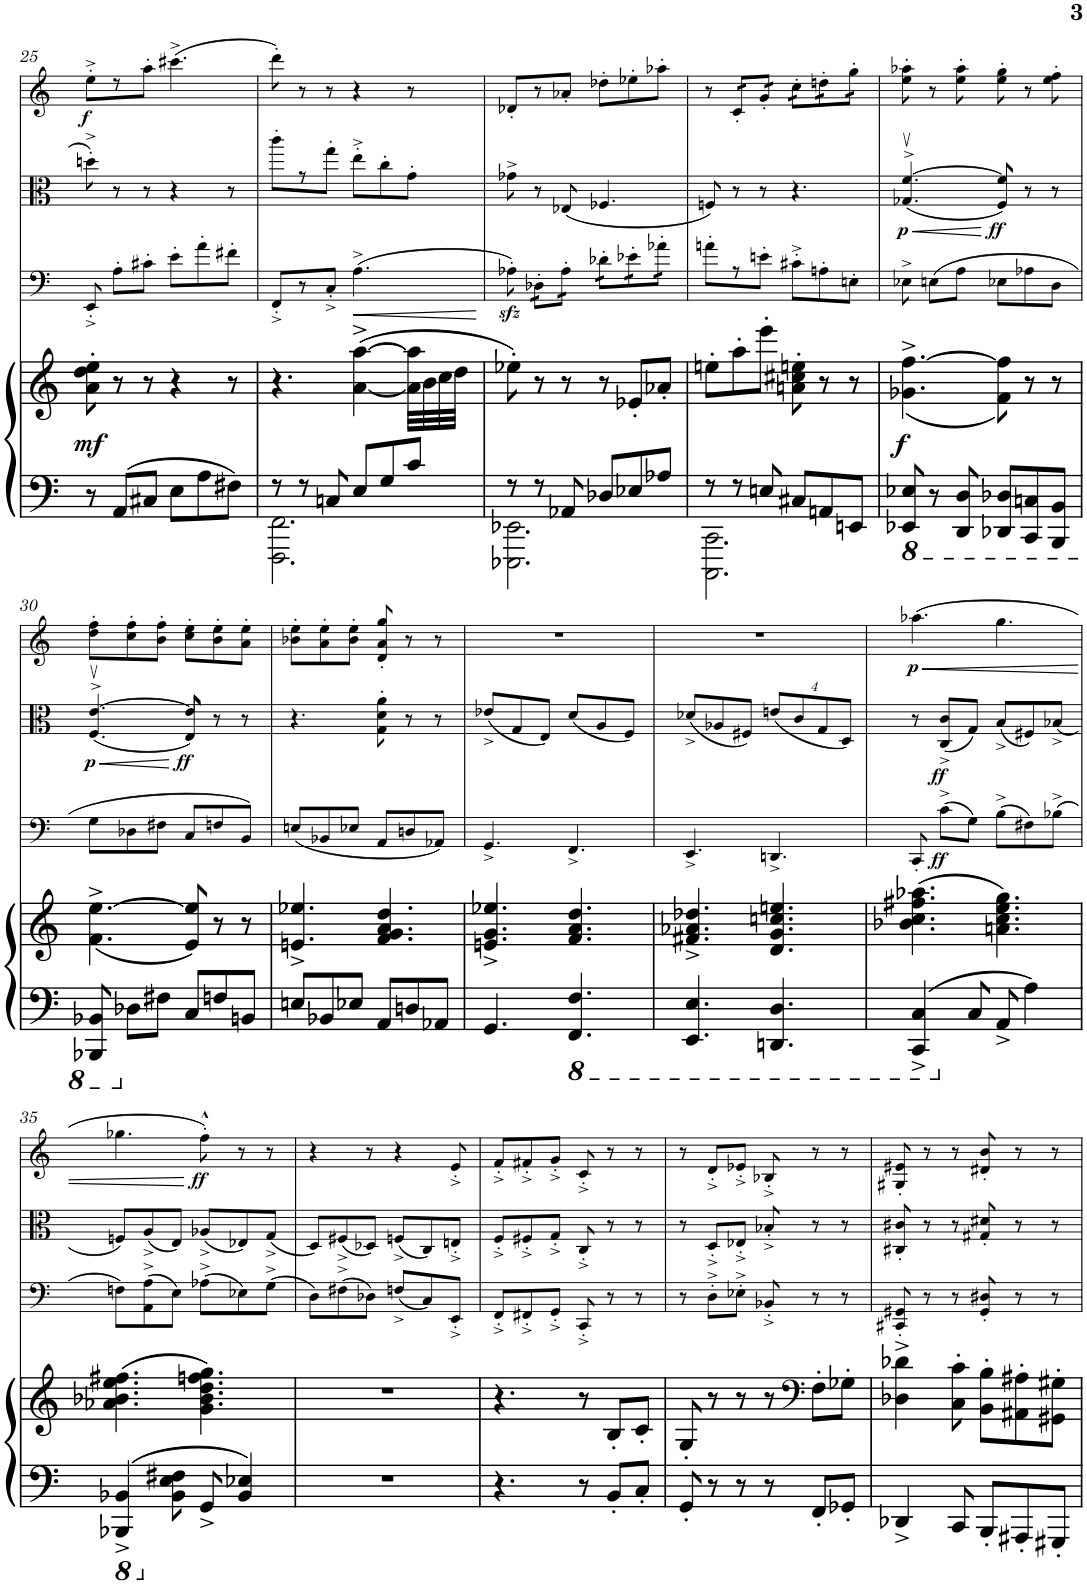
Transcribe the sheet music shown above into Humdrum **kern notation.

**kern	**kern	**dynam	**kern	**dynam	**kern	**dynam	**kern	**dynam
*part4	*part4	*part4	*part3	*part3	*part2	*part2	*part1	*part1
*staff5	*staff4	*staff4/5	*staff3	*staff3	*staff2	*staff2	*staff1	*staff1
*I"Piano	*	*	*I"Cello	*	*I"Viola	*	*I"Violin	*
*I'Pno	*	*	*	*	*	*	*	*
!!LO:PB:g=z
*clefF4	*clefG2	*	*clefF4	*	*clefC3	*	*clefG2	*
*k[]	*k[]	*	*k[]	*	*k[]	*	*k[]	*
*M6/8	*M6/8	*	*M6/8	*	*M6/8	*	*M6/8	*
=25	=25	=25	=25	=25	=25	=25	=25	=25
!	!	!LO:DY:b	!	!	!	!	!	!LO:DY:b
8r	8a\' 8dd\' 8ee\'	mf	8EE'^/	.	8ddn'^\	.	8ee'^\L	f
8AA/L	8r	.	8A'\L	.	8r	.	8r	.
8C#X/J	8r	.	8c#X'\J	.	8r	.	8aa'\J	.
8E\L	4r	.	8e'\L	.	4r	.	(4.ccc#X^\	.
8A\	.	.	8a'\	.	.	.	.	.
8F#X\J	8r	.	8f#X'\J	.	8r	.	.	.
=26	=26	=26	=26	=26	=26	=26	=26	=26
*^	*	*	*	*	*	*	*	*
8r	2.FFF\ 2.FF\	4.r	.	8FF'^/L	.	8ccc'\L	.	8ddd'\)	.
8r	.	.	.	8r	.	8r	.	8r	.
8Cn/	.	.	.	8C'^/J	.	8gg'\J	.	8r	.
!	!	!	!	!	!LO:HP:b	!	!	!	!
8E/L	.	([4a\^ [4aa\^	.	(4.A^\	<	8ee'^\L	.	4r	.
8G/	.	.	.	.	.	8cc'\	.	.	.
8c/J	.	32a\] 32aa\]LLL	.	.	.	8g'\J	.	8r	.
.	.	32b\	.	.	.	.	.	.	.
.	.	32cc\	.	.	.	.	.	.	.
.	.	32dd\JJJ	.	.	.	.	.	.	.
*v	*v	*	*	*	*	*	*	*	*
.	.	.	.	[	.	.	.	.
=27	=27	=27	=27	=27	=27	=27	=27	=27
*^	*	*	*	*	*	*	*	*
8r	2.EEE-X\ 2.EE-X\	8ee-X'\)	.	8A-Xzz<'\)	.	8g-X^\	.	8d-X'/L	.
*	*	*	*	*tremolo	*	*	*	*	*
8r	.	8r	.	16D-X'\LL	.	8r	.	8r	.
.	.	.	.	16D-X'\	.	.	.	.	.
8AA-X/	.	8r	.	16A-'\	.	(8E-X/	.	8a-X'/J	.
.	.	.	.	16A-'\JJ	.	.	.	.	.
8D-X/L	.	8r	.	16d-X'\LL	.	4.F-X/	.	8dd-X'\L	.
.	.	.	.	16d-X'\	.	.	.	.	.
8E-X/	.	8e-X'/L	.	16e-X'\	.	.	.	8ee-X'\	.
.	.	.	.	16e-X'\	.	.	.	.	.
8A-X/J	.	8a-X'/J	.	16a-X'\	.	.	.	8aa-X'\J	.
.	.	.	.	16a-X'\JJ	.	.	.	.	.
*	*	*	*	*Xtremolo	*	*	*	*	*
=28	=28	=28	=28	=28	=28	=28	=28	=28	=28
8r	2.CCC\ 2.CC\	8een'\L	.	8an'\L	.	8Fn/)	.	8r	.
*	*	*	*	*	*	*	*	*tremolo	*
8r	.	8aa'\	.	8r	.	8r	.	16c'/LL	.
.	.	.	.	.	.	.	.	16c'/	.
8En/	.	8eee'\J	.	8en'\J	.	8r	.	16g'/	.
.	.	.	.	.	.	.	.	16g'/JJ	.
8C#X/L	.	8an\' 8cc#X\' 8een\'	.	8c#X'^\L	.	4.r	.	16cc'\LL	.
.	.	.	.	.	.	.	.	16cc'\	.
8AAn/	.	8r	.	8An'\	.	.	.	16ddn'\	.
.	.	.	.	.	.	.	.	16ddn'\	.
8EEn/J	.	8r	.	8En'\J	.	.	.	16gg'\	.
.	.	.	.	.	.	.	.	16gg'\JJ	.
*	*	*	*	*	*	*	*	*Xtremolo	*
*v	*v	*	*	*	*	*	*	*	*
=29	=29	=29	=29	=29	=29	=29	=29	=29
*8ba	*	*	*	*	*	*	*	*
!	!	!LO:DY:b	!	!	!	!LO:HP:b	!	!
*	*	*	*	*	*^	*	*	*
!	!	!	!	!	!	!	!LO:DY:n=1:b	!	!
8EEE-X/ 8EE-X/	(<4.g-X\^ [4.ff\^	f	8E-X^\	.	[4.fv^/	(4.G-X/	< p	8ee\' 8aa-X\'	.
8r	.	.	(8En\L	.	.	.	.	8r	.
8DDD/ 8DD/	.	.	8A\J	.	.	.	.	8ee\' 8aa-\'	.
!	!	!	!	!	!	!	!LO:DY:n=2:b	!	!
8DDD-X/ 8DD-X/L	8f\ 8ff\])	.	8E-X\L	.	8f/]	8F/)	[ ff	8ee\' 8gg\'	.
8CCC/ 8CCn/	8r	.	8A-X\	.	8r	4ryy	.	8r	.
8BBBB/ 8BBB/J	8r	.	8D\J	.	8r	.	.	8ee\' 8ff\'	.
!!LO:LB:g=z
=30	=30	=30	=30	=30	=30	=30	=30	=30	=30
!	!	!	!	!	!	!	!LO:HP:b	!	!
!	!	!	!	!	!	!	!LO:DY:n=1:b	!	!
8BBBB-X/ 8BBB-X/	(<4.f\^ [4.ee\^	.	8G\L	.	[4.ev^/	(4.F/	< p	8dd\' 8ff\'L	.
*X8ba	*	*	*	*	*	*	*	*	*
8D-X\L	.	.	8D-X\	.	.	.	.	8cc\' 8ff\'	.
8F#X\J	.	.	8F#X\J	.	.	.	.	8b\' 8ff\'J	.
!	!	!	!	!	!	!	!LO:DY:n=2:b	!	!
8C/L	8e/ 8ee/])	.	8C/L	.	8e/]	8E/)	[ ff	8cc\' 8ee\'L	.
8Fn/	8r	.	8Fn/	.	8r	4ryy	.	8b\' 8ee\'	.
8BBn/J	8r	.	8BB/J)	.	8r	.	.	8a\' 8ee\'J	.
*	*	*	*	*	*v	*v	*	*	*
=31	=31	=31	=31	=31	=31	=31	=31	=31
8En/L	4.en/^ 4.ee-X/^	.	(8En/L	.	4.r	.	8b-X\' 8ee\'L	.
8BB-X/	.	.	8BB-X/	.	.	.	8a\' 8ee\'	.
8E-X/J	.	.	8E-X/J	.	.	.	8b-\' 8ee\'J	.
8AA/L	4.f/ 4.g/ 4.a/ 4.dd/	.	8AA/L	.	8G\' 8d\' 8a\'	.	8d/' 8a/' 8gg/'	.
8Dn/	.	.	8Dn/	.	8r	.	8r	.
8AA-X/J	.	.	8AA-X/J)	.	8r	.	8r	.
=32	=32	=32	=32	=32	=32	=32	=32	=32
4.GG/	4.en/^ 4.g/^ 4.ee-X/^	.	4.GG^/	.	(8e-X^/L	.	2.r	.
.	.	.	.	.	8G/	.	.	.
.	.	.	.	.	8E/J)	.	.	.
*8ba	*	*	*	*	*	*	*	*
4.FFF/ 4.FF/	4.f/ 4.a/ 4.dd/	.	4.FF^/	.	(8d/L	.	.	.
.	.	.	.	.	8A/	.	.	.
.	.	.	.	.	8F/J)	.	.	.
=33	=33	=33	=33	=33	=33	=33	=33	=33
4.EEE/ 4.EE/	4.f#X/^ 4.a-X/^ 4.dd-X/^	.	4.EE^/	.	(8d-X^/L	.	2.r	.
.	.	.	.	.	8A-X/	.	.	.
.	.	.	.	.	8F#X/J)	.	.	.
*	*	*	*	*	*Xbrackettup	*	*	*
4.DDDn/ 4.DD/	4.d/ 4.g/ 4.ccn/ 4.een/	.	4.DDn^/	.	(32%3en/L	.	.	.
.	.	.	.	.	32%3c/	.	.	.
.	.	.	.	.	32%3G/	.	.	.
.	.	.	.	.	32%3D/J)	.	.	.
=34	=34	=34	=34	=34	=34	=34	=34	=34
!	!	!	!	!	!	!	!	!LO:HP:b
!	!	!	!	!	!	!	!	!LO:DY:n=1:b
4CCC/^ 4CC/^	(4.b-X\ 4.cc\ 4.ff#X\ 4.aa-X\	.	8CC'/	.	8r	.	(4.aa-X\	< p
!	!	!	!	!LO:DY:b	!	!LO:DY:b	!	!
.	.	.	(8c^\L	ff	(8C/^ 8c/^L	ff	.	.
*X8ba	*	*	*	*	*	*	*	*
8C/	.	.	8G\J)	.	8G/J)	.	.	.
8AA^/	4.an\ 4.cc\ 4.ee\ 4.gg\)	.	(8B^\L	.	(8B^/L	.	4.gg\	.
4A\	.	.	8F#X\)	.	8F#X/)	.	.	.
.	.	.	(8B-X^\J	.	(8B-X^/J	.	.	.
!!LO:LB:g=z
=35	=35	=35	=35	=35	=35	=35	=35	=35
*8ba	*	*	*	*	*	*	*	*
4BBBB-X/^ 4BBB-X/^	(4.a-X\ 4.b-X\ 4.ee\ 4.ff#X\	.	8Fn\L)	.	8Fn/L)	.	4.gg-X\	.
.	.	.	(8AA\^ 8A\^	.	(8A^/	.	.	.
*X8ba	*	*	*	*	*	*	*	*
8BB-\ 8E\ 8F#X\	.	.	8E\J)	.	8E/J)	.	.	.
!	!	!	!	!	!	!	!	!LO:DY:n=1:b
8GG^/	4.g\ 4.b-\ 4.dd\ 4.ffn\ 4.gg\)	.	(8A-X^\L	.	(8A-X^/L	.	8ff'^^\)	[ ff
4BB-/ 4E-X/	.	.	8E-X\)	.	8E-X/)	.	8r	.
.	.	.	(8G^\J	.	(8G^/J	.	8r	.
=36	=36	=36	=36	=36	=36	=36	=36	=36
2.r	2.r	.	8D\L)	.	8D/L)	.	4r	.
.	.	.	(8F#X^\	.	(8F#X^/	.	.	.
.	.	.	8D-X\J)	.	8D-X/J)	.	8r	.
.	.	.	(8Fn^/L	.	(8Fn^/L	.	4r	.
.	.	.	8C/)	.	8C/)	.	.	.
.	.	.	8EE'^/J	.	8En'^/J	.	8e'^/	.
=37	=37	=37	=37	=37	=37	=37	=37	=37
4.r	4.r	.	8FF'^/L	.	8F'^/L	.	8f'^/L	.
.	.	.	8FF#X'^/	.	8F#X'^/	.	8f#X'^/	.
.	.	.	8GG'^/J	.	8G'^/J	.	8g'^/J	.
8r	8r	.	8CC'^/	.	8C'^/	.	8c'^/	.
8BB'/L	8B'/L	.	8r	.	8r	.	8r	.
8C'/J	8c'/J	.	8r	.	8r	.	8r	.
=38	=38	=38	=38	=38	=38	=38	=38	=38
8GG'/	8G'/	.	8r	.	8r	.	8r	.
8r	8r	.	8D'^\L	.	8D'^/L	.	8d'^/L	.
8r	8r	.	8E-X'^\J	.	8E-X'^/J	.	8e-X'^/J	.
8r	8r	.	8BB-X'^/	.	8B-X'^/	.	8B-X'^/	.
*	*clefF4	*	*	*	*	*	*	*
8FF'/L	8F'\L	.	8r	.	8r	.	8r	.
8GG-X'/J	8G-X'\J	.	8r	.	8r	.	8r	.
=39	=39	=39	=39	=39	=39	=39	=39	=39
4DD-X^/	4D-X\^ 4d-X\^	.	8CC#X/' 8GG#X/'	.	8C#X/' 8c#X/'	.	8G#X/' 8e#X/'	.
.	.	.	8r	.	8r	.	8r	.
8CC/	8C\' 8c\'	.	8r	.	8r	.	8r	.
8BBB'/L	8BB\' 8B\'L	.	8GG#/' 8D#X/'	.	8G#X/' 8d#X/'	.	8d#X/' 8b/'	.
8AAA#X'/	8AA#X\' 8A#X\'	.	8r	.	8r	.	8r	.
8GGG#X'/J	8GG#X\' 8G#X\'J	.	8r	.	8r	.	8r	.
=	=	=	=	=	=	=	=	=
*-	*-	*-	*-	*-	*-	*-	*-	*-
